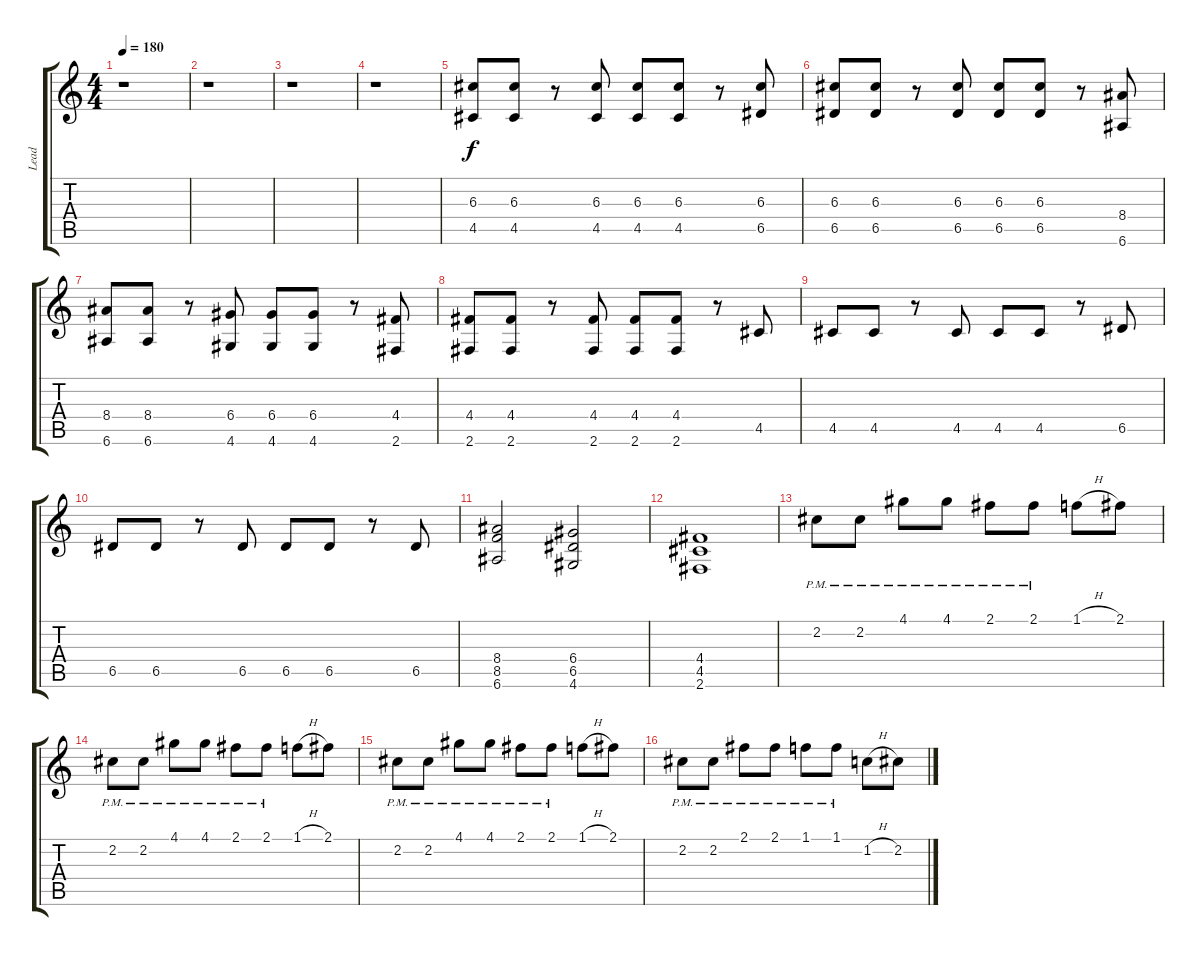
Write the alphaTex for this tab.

\track ("Lead" "Lead") {instrument distortionguitar}
\staff {score tabs}
\tuning (E4 B3 G3 D3 A2 E2) {hide}
\ts (4 4)
\tempo 180
\clef g2
\ks c
r.1{dy f} |
r.1 |
r.1 |
r.1 |
(6.3 4.5).8 (6.3 4.5).8 r.8 (6.3 4.5).8 (6.3 4.5).8 (6.3 4.5).8 r.8 (6.3 6.5).8 |
(6.3 6.5).8 (6.3 6.5).8 r.8 (6.3 6.5).8 (6.3 6.5).8 (6.3 6.5).8 r.8 (8.4 6.6).8 |
(8.4 6.6).8 (8.4 6.6).8 r.8 (6.4 4.6).8 (6.4 4.6).8 (6.4 4.6).8 r.8 (4.4 2.6).8 |
(4.4 2.6).8 (4.4 2.6).8 r.8 (4.4 2.6).8 (4.4 2.6).8 (4.4 2.6).8 r.8 4.5.8 |
4.5.8 4.5.8 r.8 4.5.8 4.5.8 4.5.8 r.8 6.5.8 |
6.5.8 6.5.8 r.8 6.5.8 6.5.8 6.5.8 r.8 6.5.8 |
(8.4 8.5 6.6).2 (6.4 6.5 4.6).2 |
(4.4 4.5 2.6).1 |
2.2{pm}.8 2.2{pm}.8 4.1{pm}.8 4.1{pm}.8 2.1{pm}.8 2.1{pm}.8 1.1{h}.8 2.1.8 |
2.2{pm}.8 2.2{pm}.8 4.1{pm}.8 4.1{pm}.8 2.1{pm}.8 2.1{pm}.8 1.1{h}.8 2.1.8 |
2.2{pm}.8 2.2{pm}.8 4.1{pm}.8 4.1{pm}.8 2.1{pm}.8 2.1{pm}.8 1.1{h}.8 2.1.8 |
2.2{pm}.8 2.2{pm}.8 2.1{pm}.8 2.1{pm}.8 1.1{pm}.8 1.1{pm}.8 1.2{h}.8 2.2.8
